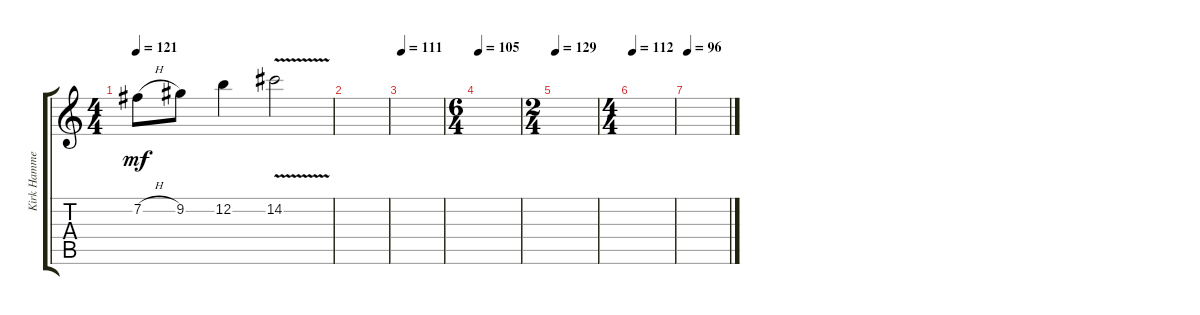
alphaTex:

\track ("Kirk Hammett (Lead)" "Kirk Hamme") {instrument distortionguitar}
\staff {score tabs}
\tuning (E4 B3 G3 D3 A2 E2) {hide}
\ts (4 4)
\tempo 121
\clef g2
\ks c
7.2{h}.8{dy mf} 9.2.8 12.2.4 14.2{v}.2 |
|
\tempo 111
|
\ts (6 4)
\tempo 105
|
\ts (2 4)
\tempo 129
|
\ts (4 4)
\tempo 112
|
\tempo 96
